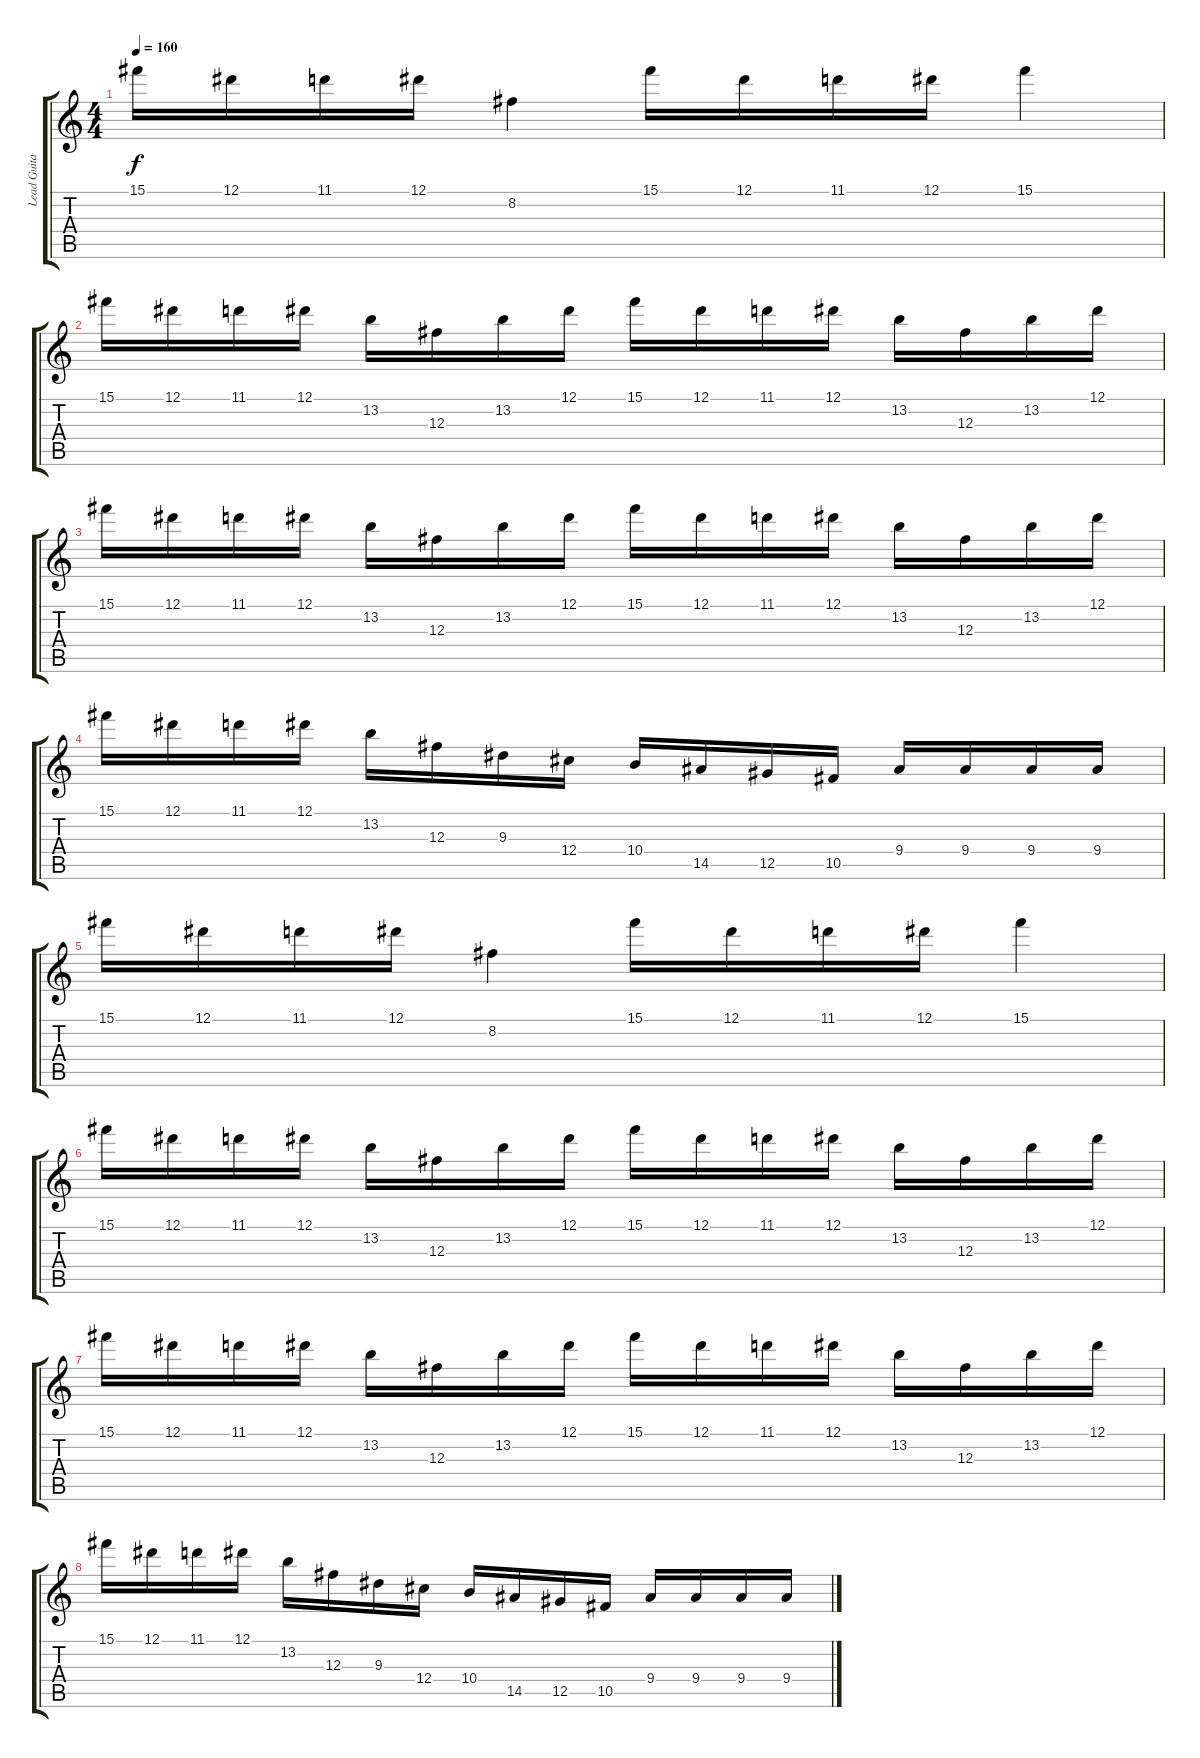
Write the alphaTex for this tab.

\track ("Lead Guitar II" "Lead Guita") {instrument overdrivenguitar}
\staff {score tabs}
\tuning (Eb4 Bb3 Gb3 Db3 Ab2 Eb2) {hide}
\ts (4 4)
\tempo 160
\clef g2
\ks c
15.1.16{dy f} 12.1.16 11.1.16 12.1.16 8.2.4 15.1.16 12.1.16 11.1.16 12.1.16 15.1.4 |
15.1.16 12.1.16 11.1.16 12.1.16 13.2.16 12.3.16 13.2.16 12.1.16 15.1.16 12.1.16 11.1.16 12.1.16 13.2.16 12.3.16 13.2.16 12.1.16 |
15.1.16 12.1.16 11.1.16 12.1.16 13.2.16 12.3.16 13.2.16 12.1.16 15.1.16 12.1.16 11.1.16 12.1.16 13.2.16 12.3.16 13.2.16 12.1.16 |
15.1.16 12.1.16 11.1.16 12.1.16 13.2.16 12.3.16 9.3.16 12.4.16 10.4.16 14.5.16 12.5.16 10.5.16 9.4.16 9.4.16 9.4.16 9.4.16 |
15.1.16 12.1.16 11.1.16 12.1.16 8.2.4 15.1.16 12.1.16 11.1.16 12.1.16 15.1.4 |
15.1.16 12.1.16 11.1.16 12.1.16 13.2.16 12.3.16 13.2.16 12.1.16 15.1.16 12.1.16 11.1.16 12.1.16 13.2.16 12.3.16 13.2.16 12.1.16 |
15.1.16 12.1.16 11.1.16 12.1.16 13.2.16 12.3.16 13.2.16 12.1.16 15.1.16 12.1.16 11.1.16 12.1.16 13.2.16 12.3.16 13.2.16 12.1.16 |
15.1.16 12.1.16 11.1.16 12.1.16 13.2.16 12.3.16 9.3.16 12.4.16 10.4.16 14.5.16 12.5.16 10.5.16 9.4.16 9.4.16 9.4.16 9.4.16
